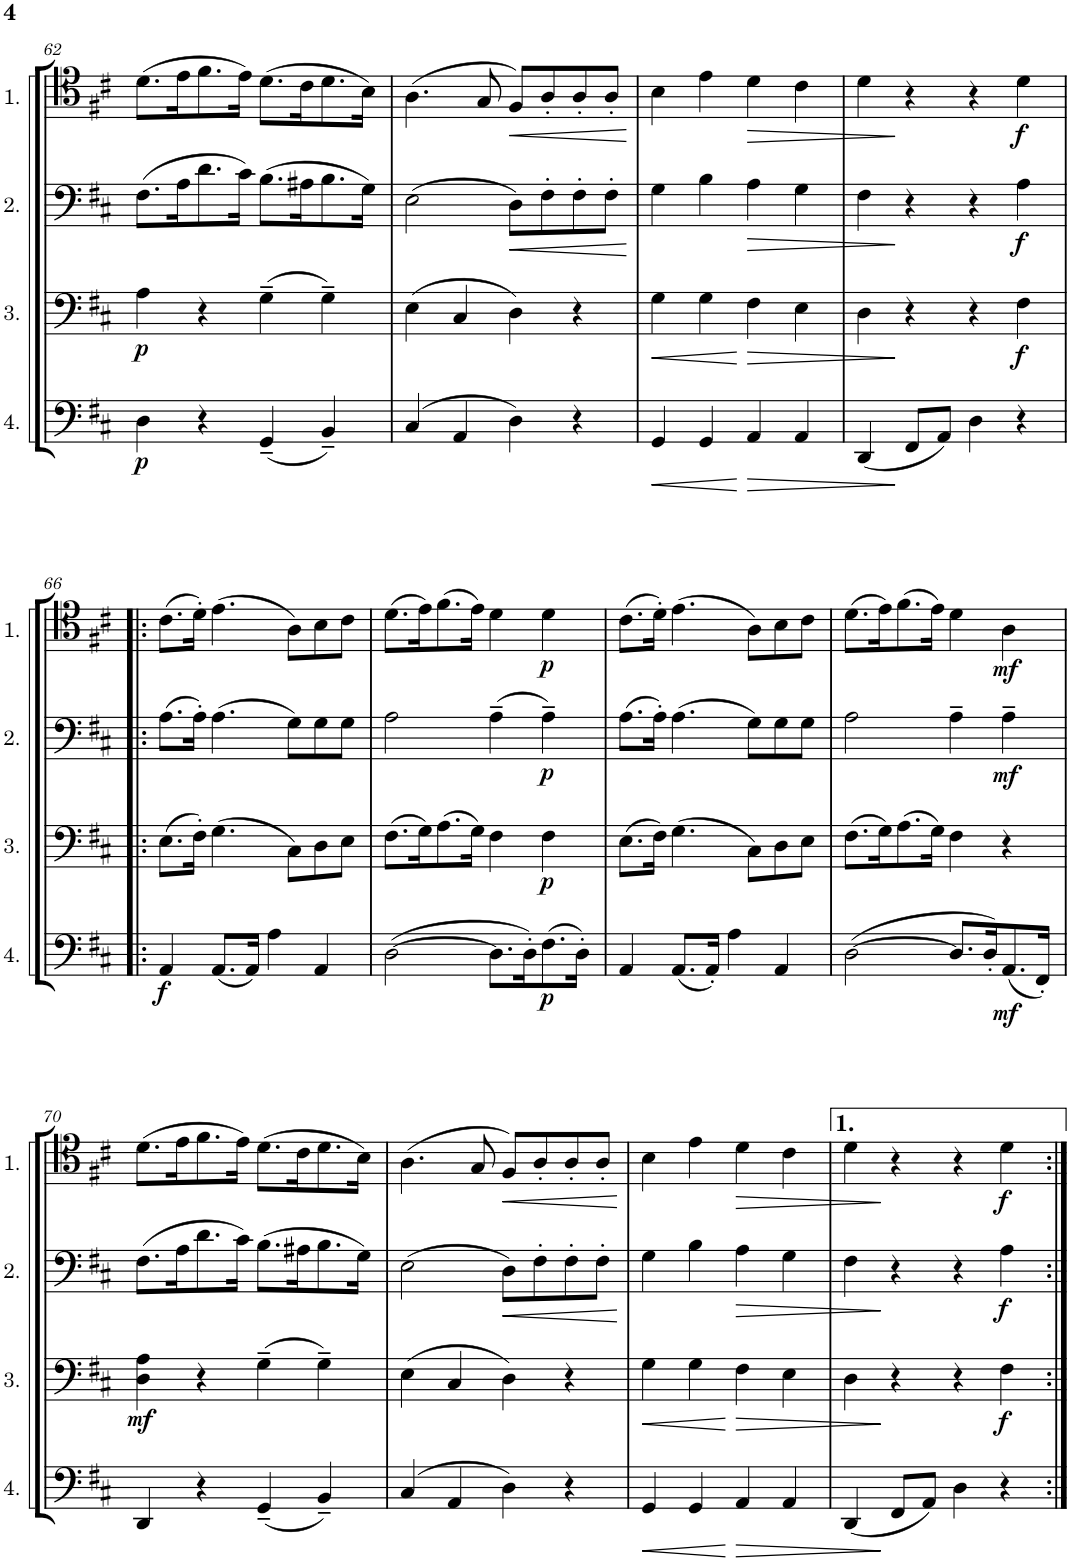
**kern	**dynam	**kern	**dynam	**kern	**dynam	**kern	**dynam
*part4	*part4	*part3	*part3	*part2	*part2	*part1	*part1
*staff4	*staff4	*staff3	*staff3	*staff2	*staff2	*staff1	*staff1
*I"Cello 4	*	*I"Cello 3	*	*I"Cello 2	*	*I"Cello 1	*
!!LO:PB:g=z
*clefF4	*	*clefF4	*	*clefF4	*	*clefC4	*
*k[f#c#]	*	*k[f#c#]	*	*k[f#c#]	*	*k[f#c#]	*
*M4/4	*	*M4/4	*	*M4/4	*	*M4/4	*
*met(c)	*	*met(c)	*	*met(c)	*	*met(c)	*
=62	=62	=62	=62	=62	=62	=62	=62
!	!LO:DY:b	!	!LO:DY:b	!	!	!	!
4D\	p	4A\	p	(8.F#\L	.	(8.d\L	.
.	.	.	.	16A\K	.	16e\K	.
4r	.	4r	.	8.d\	.	8.f#\	.
.	.	.	.	16c#\Jk)	.	16e\Jk)	.
(4GG~/	.	(4G~\	.	(8.B\L	.	(8.d\L	.
.	.	.	.	16A#X\K	.	16c#\K	.
4BB~/)	.	4G~\)	.	8.B\	.	8.d\	.
.	.	.	.	16G\Jk)	.	16B\Jk)	.
=63	=63	=63	=63	=63	=63	=63	=63
(4C#/	.	(4E\	.	(2E\	.	(4.A\	.
4AA/	.	4C#/	.	.	.	.	.
.	.	.	.	.	.	8G/	.
!	!	!	!	!	!LO:HP:b	!	!LO:HP:b
4D\)	.	4D\)	.	8D\L)	<	8F#/L)	<
.	.	.	.	8F#'\	.	8A'/	.
4r	.	4r	.	8F#'\	.	8A'/	.
.	.	.	.	8F#'\J	.	8A'/J	.
.	.	.	.	.	[	.	[
=64	=64	=64	=64	=64	=64	=64	=64
!	!LO:HP:b	!	!LO:HP:b	!	!	!	!
4GG/	<	4G\	<	4G\	.	4B\	.
4GG/	.	4G\	.	4B\	.	4e\	.
!	!LO:HP:n=1:b	!	!LO:HP:n=1:b	!	!LO:HP:b	!	!LO:HP:b
4AA/	[ >	4F#\	[ >	4A\	>	4d\	>
4AA/	.	4E\	.	4G\	.	4c#\	.
=65	=65	=65	=65	=65	=65	=65	=65
(4DD/	.	4D\	.	4F#\	.	4d\	.
8FF#/L	]	4r	]	4r	]	4r	]
8AA/J)	.	.	.	.	.	.	.
4D\	.	4r	.	4r	.	4r	.
!	!	!	!LO:DY:b	!	!LO:DY:b	!	!LO:DY:b
4r	.	4F#\	f	4A\	f	4d\	f
!!LO:LB:g=z
=66!|:	=66!|:	=66!|:	=66!|:	=66!|:	=66!|:	=66!|:	=66!|:
!	!LO:DY:b	!	!	!	!	!	!
4AA/	f	(8.E\L	.	(8.A\L	.	(8.c#\L	.
.	.	16F#'\Jk)	.	16A'\Jk)	.	16d'\Jk)	.
(8.AA/L	.	(4.G\	.	(4.A\	.	(4.e\	.
16AA/Jk)	.	.	.	.	.	.	.
4A\	.	.	.	.	.	.	.
.	.	8C#\L)	.	8G\L)	.	8A\L)	.
4AA/	.	8D\	.	8G\	.	8B\	.
.	.	8E\J	.	8G\J	.	8c#\J	.
=67	=67	=67	=67	=67	=67	=67	=67
([2D\	.	(8.F#\L	.	2A\	.	(8.d\L	.
.	.	16G\K)	.	.	.	16e\K)	.
.	.	(8.A\	.	.	.	(8.f#\	.
.	.	16G\Jk)	.	.	.	16e\Jk)	.
8.D\L]	.	4F#\	.	(4A~\	.	4d\	.
16D'\K)	.	.	.	.	.	.	.
!	!LO:DY:b	!	!LO:DY:b	!	!LO:DY:b	!	!LO:DY:b
(8.F#\	p	4F#\	p	4A~\)	p	4d\	p
16D'\Jk)	.	.	.	.	.	.	.
=68	=68	=68	=68	=68	=68	=68	=68
4AA/	.	(8.E\L	.	(8.A\L	.	(8.c#\L	.
.	.	16F#\Jk)	.	16A'\Jk)	.	16d'\Jk)	.
(8.AA/L	.	(4.G\	.	(4.A\	.	(4.e\	.
16AA'/Jk)	.	.	.	.	.	.	.
4A\	.	.	.	.	.	.	.
.	.	8C#\L)	.	8G\L)	.	8A\L)	.
4AA/	.	8D\	.	8G\	.	8B\	.
.	.	8E\J	.	8G\J	.	8c#\J	.
=69	=69	=69	=69	=69	=69	=69	=69
([2D\	.	(8.F#\L	.	2A\	.	(8.d\L	.
.	.	16G\K)	.	.	.	16e\K)	.
.	.	(8.A\	.	.	.	(8.f#\	.
.	.	16G\Jk)	.	.	.	16e\Jk)	.
8.D/L]	.	4F#\	.	4A~\	.	4d\	.
16D'/K)	.	.	.	.	.	.	.
!	!LO:DY:b	!	!	!	!LO:DY:b	!	!LO:DY:b
(8.AA/	mf	4r	.	4A~\	mf	4A\	mf
16FF#'/Jk)	.	.	.	.	.	.	.
!!LO:LB:g=z
=70	=70	=70	=70	=70	=70	=70	=70
!	!	!	!LO:DY:b	!	!	!	!
4DD/	.	4D\ 4A\	mf	(8.F#\L	.	(8.d\L	.
.	.	.	.	16A\K	.	16e\K	.
4r	.	4r	.	8.d\	.	8.f#\	.
.	.	.	.	16c#\Jk)	.	16e\Jk)	.
(4GG~/	.	(4G~\	.	(8.B\L	.	(8.d\L	.
.	.	.	.	16A#X\K	.	16c#\K	.
4BB~/)	.	4G~\)	.	8.B\	.	8.d\	.
.	.	.	.	16G\Jk)	.	16B\Jk)	.
=71	=71	=71	=71	=71	=71	=71	=71
(4C#/	.	(4E\	.	(2E\	.	(4.A\	.
4AA/	.	4C#/	.	.	.	.	.
.	.	.	.	.	.	8G/	.
!	!	!	!	!	!LO:HP:b	!	!LO:HP:b
4D\)	.	4D\)	.	8D\L)	<	8F#/L)	<
.	.	.	.	8F#'\	.	8A'/	.
4r	.	4r	.	8F#'\	.	8A'/	.
.	.	.	.	8F#'\J	.	8A'/J	.
.	.	.	.	.	[	.	[
=72	=72	=72	=72	=72	=72	=72	=72
!	!LO:HP:b	!	!LO:HP:b	!	!	!	!
4GG/	<	4G\	<	4G\	.	4B\	.
4GG/	.	4G\	.	4B\	.	4e\	.
!	!LO:HP:n=1:b	!	!LO:HP:n=1:b	!	!LO:HP:b	!	!LO:HP:b
4AA/	[ >	4F#\	[ >	4A\	>	4d\	>
4AA/	.	4E\	.	4G\	.	4c#\	.
=73	=73	=73	=73	=73	=73	=73	=73
(4DD/	.	4D\	.	4F#\	.	4d\	.
8FF#/L	]	4r	]	4r	]	4r	]
8AA/J)	.	.	.	.	.	.	.
4D\	.	4r	.	4r	.	4r	.
!	!	!	!LO:DY:b	!	!LO:DY:b	!	!LO:DY:b
4r	.	4F#\	f	4A\	f	4d\	f
=:|!	=:|!	=:|!	=:|!	=:|!	=:|!	=:|!	=:|!
*-	*-	*-	*-	*-	*-	*-	*-
